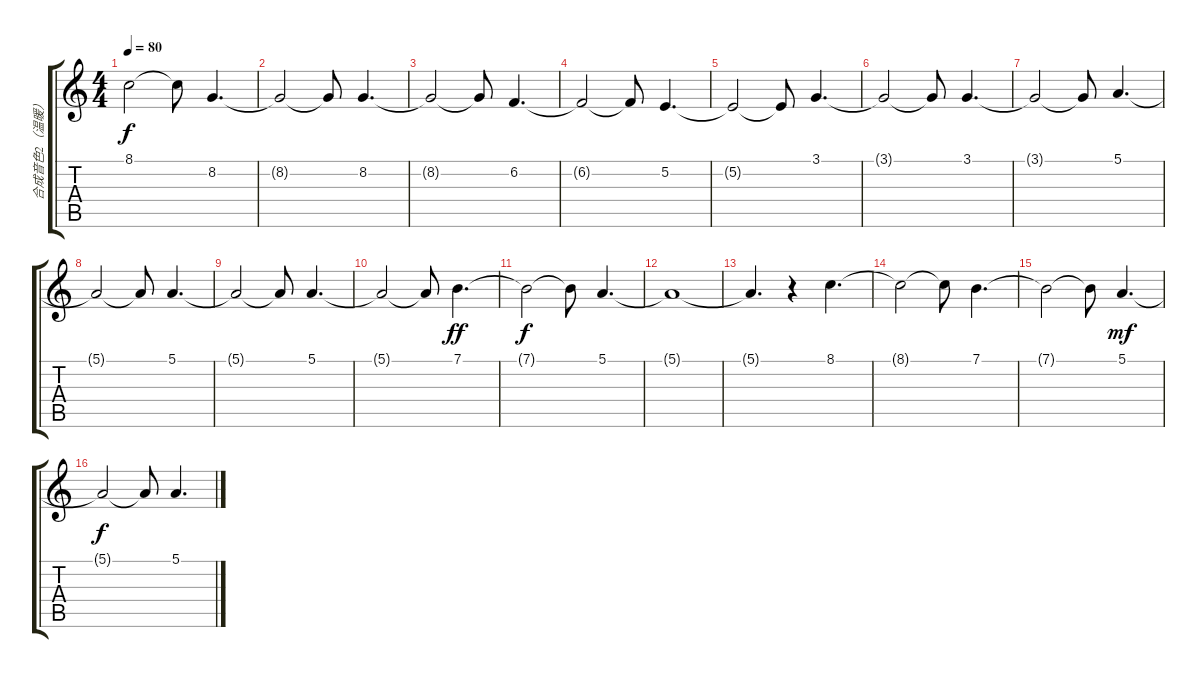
\track ("合成音色2（温暖）" "合成音色2（温暖）") {instrument pad2warm}
\staff {score tabs}
\tuning (E4 B3 G3 D3 A2 E2) {hide}
\ts (4 4)
\tempo 80
\clef g2
\ks c
8.1{t}.2{dy f} 8.1{t}.8 8.2.4{d} |
8.2{t}.2 8.2{t}.8 8.2.4{d} |
8.2{t}.2 8.2{t}.8 6.2.4{d} |
6.2{t}.2 6.2{t}.8 5.2.4{d} |
5.2{t}.2 5.2{t}.8 3.1.4{d} |
3.1{t}.2 3.1{t}.8 3.1.4{d} |
3.1{t}.2 3.1{t}.8 5.1.4{d} |
5.1{t}.2 5.1{t}.8 5.1.4{d} |
5.1{t}.2 5.1{t}.8 5.1.4{d} |
5.1{t}.2 5.1{t}.8 7.1.4{d dy ff} |
7.1{t}.2{dy f} 7.1{t}.8 5.1.4{d} |
5.1{t}.1 |
5.1{t}.4{d} r.4 8.1.4{d} |
8.1{t}.2 8.1{t}.8 7.1.4{d} |
7.1{t}.2 7.1{t}.8 5.1.4{d dy mf} |
5.1{t}.2{dy f} 5.1{t}.8 5.1.4{d}
